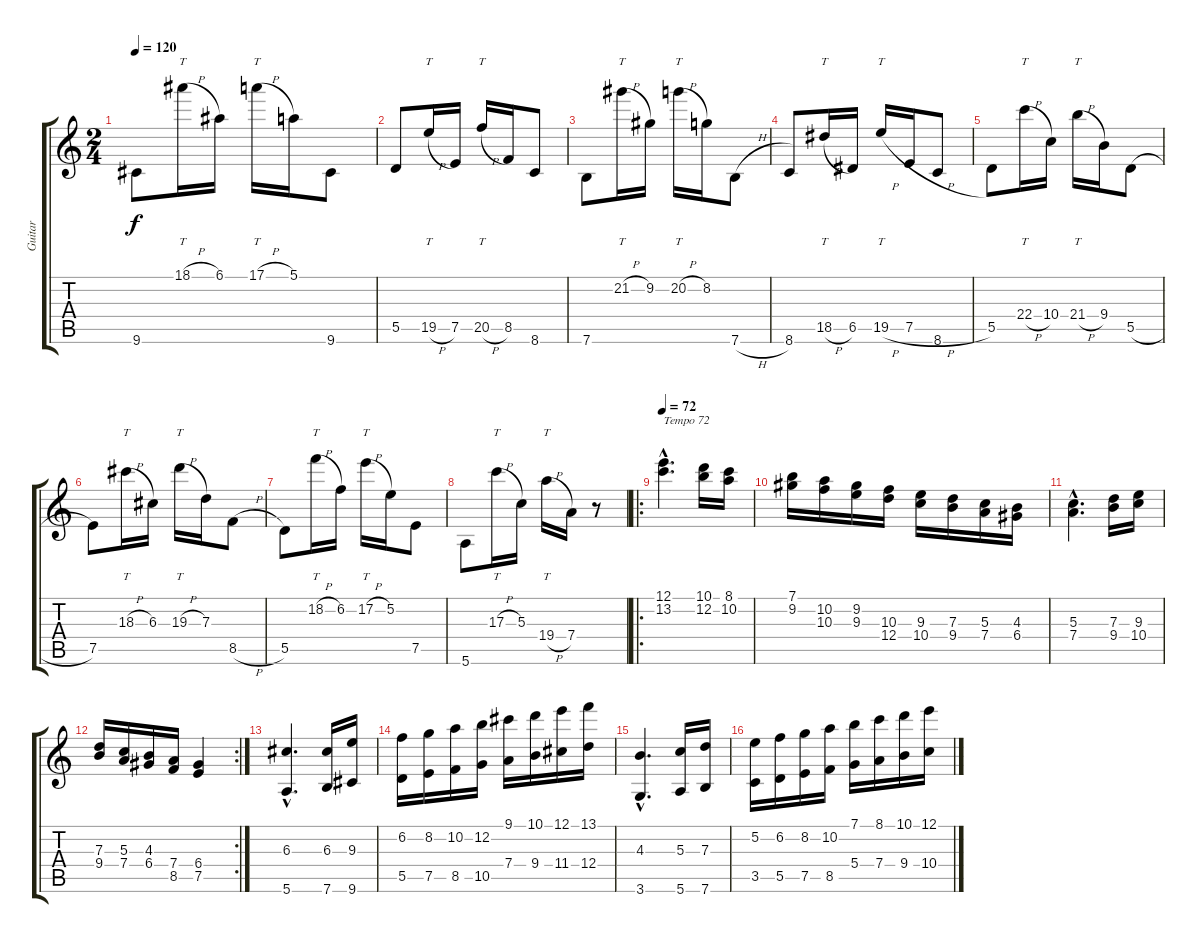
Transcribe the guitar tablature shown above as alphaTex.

\track ("Guitar" "Guitar") {instrument acousticguitarnylon}
\staff {score tabs}
\tuning (E4 B3 G3 D3 A2 E2) {hide}
\ts (2 4)
\tempo 120
\clef g2
\ks c
9.6.8{dy f} 18.1{h}.16{tt} 6.1.16 17.1{h}.16{tt} 5.1.16 9.6.8 |
5.5.8 19.5{h}.16{tt} 7.5.16 20.5{h}.16{tt} 8.5.16 8.6.8 |
7.6.8 21.2{h}.16{tt} 9.2.16 20.2{h}.16{tt} 8.2.16 7.6{h}.8 |
8.6.8 18.5{h}.16{tt} 6.5.16 19.5{h}.16{tt} 7.5{h}.16 8.6.8 |
5.5.8 22.4{h}.16{tt} 10.4.16 21.4{h}.16{tt} 9.4.16 5.5{h}.8 |
7.5.8 18.3{h}.16{tt} 6.3.16 19.3{h}.16{tt} 7.3.16 8.5{h}.8 |
5.5.8 18.2{h}.16{tt} 6.2.16 17.2{h}.16{tt} 5.2.16 7.5.8 |
5.6.8 17.3{h}.16{tt} 5.3.16 19.4{h}.16{tt} 7.4.16 r.8 |
\ro
\tempo 72
(12.1{hac} 13.2{hac}).4{d txt "Tempo 72"} (10.1 12.2).16 (8.1 10.2).16 |
(7.1 9.2).16 (10.2 10.3).16 (9.2 9.3).16 (10.3 12.4).16 (9.3 10.4).16 (7.3 9.4).16 (5.3 7.4).16 (4.3 6.4).16 |
(5.3{hac} 7.4{hac}).4{d} (7.3 9.4).16 (9.3 10.4).16 |
\rc 2
(7.3 9.4).16 (5.3 7.4).16 (4.3 6.4).16 (7.4 8.5).16 (6.4 7.5).4 |
(6.3{hac} 5.6{hac}).4{d} (6.3 7.6).16 (9.3 9.6).16 |
(6.2 5.5).16 (8.2 7.5).16 (10.2 8.5).16 (12.2 10.5).16 (9.1 7.4).16 (10.1 9.4).16 (12.1 11.4).16 (13.1 12.4).16 |
(4.3{hac} 3.6{hac}).4{d} (5.3 5.6).16 (7.3 7.6).16 |
(5.2 3.5).16 (6.2 5.5).16 (8.2 7.5).16 (10.2 8.5).16 (7.1 5.4).16 (8.1 7.4).16 (10.1 9.4).16 (12.1 10.4).16
